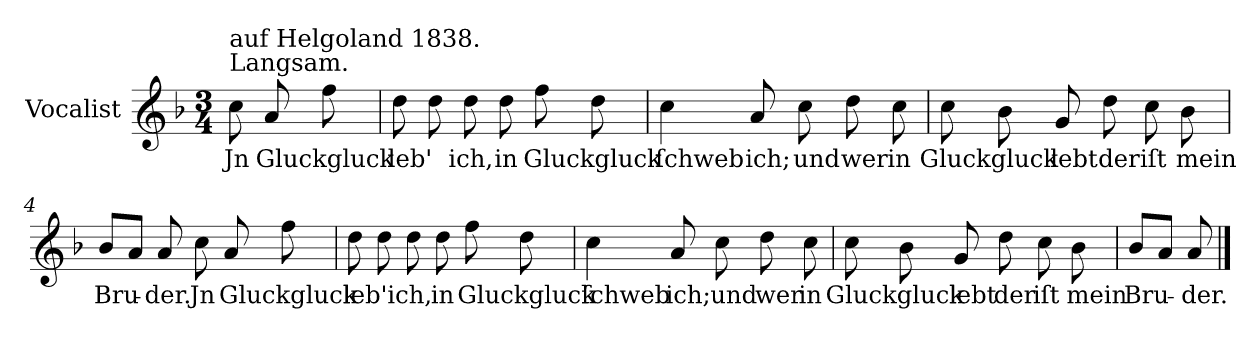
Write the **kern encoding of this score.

**kern	**text
*part1	*part1
*staff1	*staff1
*I"Vocalist	*
*k[b-]	*
*F:	*
*M3/4	*
=	=
!LO:TX:a:t=Langsam.	!
!LO:TX:a:t=auf Helgoland 1838.	!
8cc	Jn
8a	Gluckgluck
8ff	.
=1	=1
8dd	leb'
8dd	.
8dd	ich,
8dd	in
8ff	Gluckgluck
8dd	.
=2	=2
4cc	ſchweb
8a	ich;
8cc	und
8dd	wer
8cc	in
=3	=3
8cc	Gluckgluck
8b-	.
8g	lebt
8dd	der
8cc	iſt
8b-	mein
=4	=4
8b-L	Bru-
8aJ	.
8a	-der.
8cc	Jn
8a	Gluckgluck
8ff	.
=5	=5
8dd	leb'
8dd	.
8dd	ich,
8dd	in
8ff	Gluckgluck
8dd	.
=6	=6
4cc	ſchweb
8a	ich;
8cc	und
8dd	wer
8cc	in
=7	=7
8cc	Gluckgluck
8b-	.
8g	lebt
8dd	der
8cc	iſt
8b-	mein
=8	=8
8b-L	Bru-
8aJ	.
8a	-der.
==	==
*-	*-
